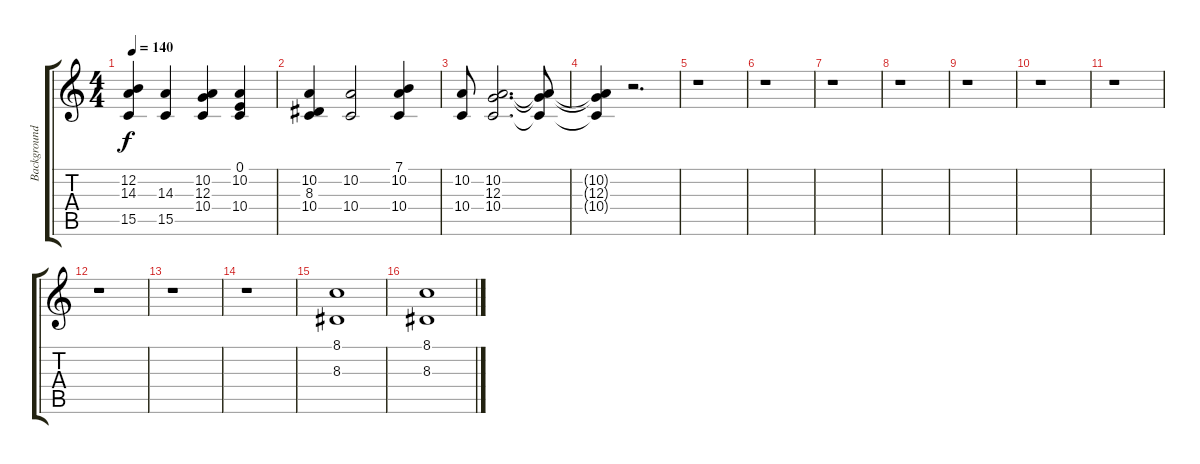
\track ("Background" "Background") {instrument choiraahs}
\staff {score tabs}
\tuning (E4 B3 G3 D3 A2 E2) {hide}
\ts (4 4)
\tempo 140
\clef g2
\ks c
(12.2 14.3 15.5).4{dy f} (14.3 15.5).4 (10.2 12.3 10.4).4 (0.1 10.2 10.4).4 |
(10.2 8.3 10.4).4 (10.2 10.4).2 (7.1 10.2 10.4).4 |
(10.2 10.4).8 (10.2 12.3 10.4).2{d} (10.2{t} 12.3{t} 10.4{t}).8 |
(10.2{t} 12.3{t} 10.4{t}).4 r.2{d} |
r.1 |
r.1 |
r.1 |
r.1 |
r.1 |
r.1 |
r.1 |
r.1 |
r.1 |
r.1 |
(8.1 8.3).1 |
(8.1 8.3).1
